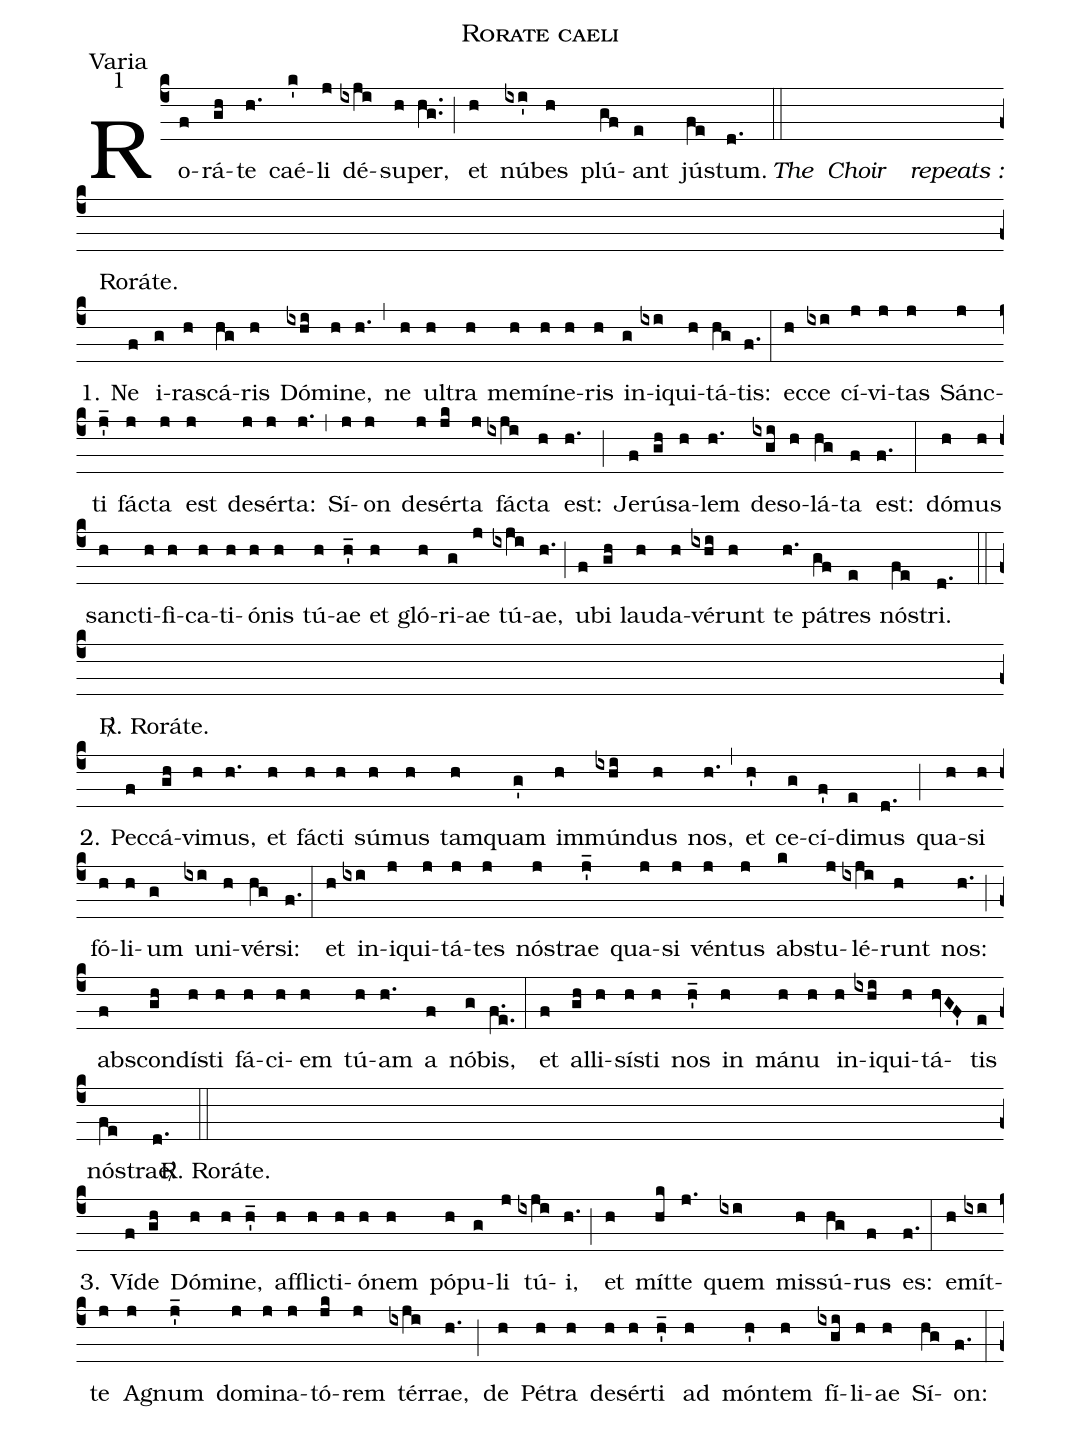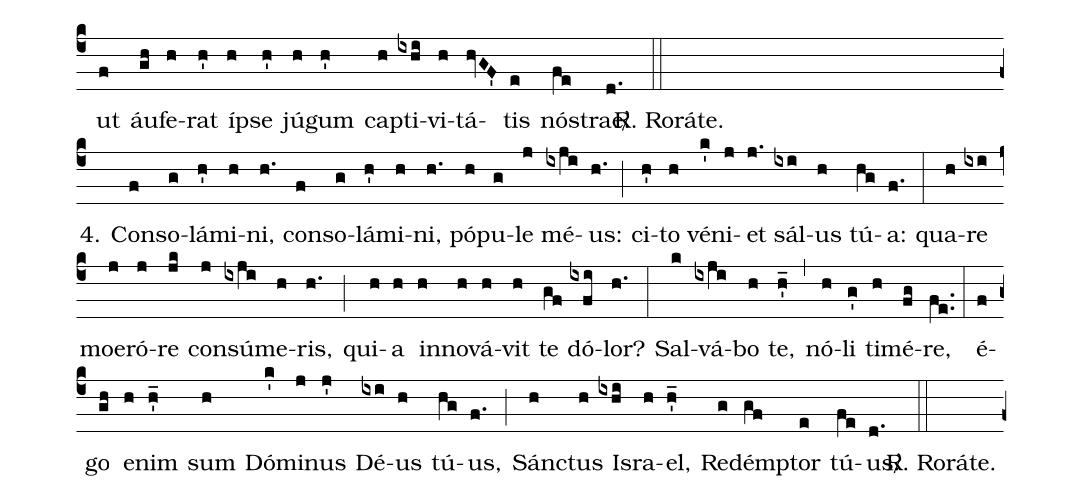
name:Rorate caeli;
office-part:Varia;
mode:1;
%%
(c4)Ro(f)rá(gh)te(h.) caé(k')li(j) dé(ixji)su(h)per,(hg..) (;) et(h) nú(ixi')bes(h) plú(gf)ant(e) jús(fe)tum.(d.) (::) <i>The</i>() <i>Choir</i>() <i>repeats :</i>() Roráte.() (Z)
1. Ne(f) i(g)ra(h)scá(hg)ris(h) Dó(ixhi)mi(h)ne,(h.) (,) ne(h) ul(h)tra(h) me(h)mí(h)ne(h)ris(h) in(g)i(ixi)qui(h)tá(hg)tis:(f.) (:) ec(h)ce(ixi) cí(j)vi(j)tas(j) Sánc(j)ti(j_') fác(j)ta(j) est(j) de(j)sér(j)ta:(j.) (,) Sí(j)on(j) de(j)sér(jk)ta(j) fác(ixji)ta(h) est:(h.) (;) Je(f)rú(gh)sa(h)lem(h.) de(ixgi)so(h)lá(hg)ta(f) est:(f.) (:) dó(h)mus(h) sanc(h)ti(h)fi(h)ca(h)ti(h)ó(h)nis(h) tú(h)ae(h_') et(h) gló(h)ri(g)ae(j) tú(ixji)ae,(h.) (;) u(f)bi(gh) lau(h)da(h)vé(ixhi)runt(h) te(h.) pát(gf)res(e) nós(fe)tri.(d.) (::)
<sp>R/</sp>. Roráte.() (Z)

2. Pec(f)cá(gh)vi(h)mus,(h.) et(h) fác(h)ti(h) sú(h)mus(h) tam(h)quam(g') im(h)mún(ixhi)dus(h) nos,(h.) (,) et(h') ce(g)cí(f')di(e)mus(d.) (;) qua(h)si(h) fó(h)li(h)um(g) u(ixi)ni(h)vér(hg)si:(f.) (:) et(h) in(ixi)i(j)qui(j)tá(j)tes(j) nós(j)trae(j_') qua(j)si(j) vén(j)tus(j) ab(k)stu(j)lé(ixji)runt(h) nos:(h.) (;) abs(f)con(gh)dí(h)sti(h) fá(h)ci(h)em(h) tú(h)am(h.) a(f) nó(g)bis,(f.e.) (:) et(f) al(gh)li(h)sí(h)sti(h) nos(h_') in(h) má(h)nu(h) in(h)i(ixhi)qui(h)tá(hvGF')tis(e) nós(fe)trae.(d.) (::)
<sp>R/</sp>. Roráte.() (Z)

3. Ví(f)de(gh) Dó(h)mi(h)ne,(h_') af(h)flic(h)ti(h)ó(h)nem(h) pó(h)pu(g)li(j) tú(ixji)i,(h.) (;) et(h) mít(hk)te(j.) quem(ixi) mis(h)sú(hg)rus(f) es:(f.) (:) e(h)mít(ixi)te(j) Ag(j)num(j_') do(j)mi(j)na(j)tó(jk)rem(j) tér(ixji)rae,(h.) (;) de(h) Pét(h)ra(h) de(h)sér(h)ti(h_') ad(h) món(h')tem(h) fí(ixgi)li(h)ae(h) Sí(hg)on:(f.) (:) ut(f) áu(gh)fe(h)rat(h') íp(h)se(h') jú(h)gum(h') cap(h)ti(ixhi)vi(h)tá(hvGF')tis(e) nós(fe)trae.(d.) (::)
<sp>R/</sp>. Roráte.() (Z)

4. Con(f)so(g)lá(h')mi(h)ni,(h.) con(f)so(g)lá(h')mi(h)ni,(h.) pó(h)pu(g)le(j) mé(ixji)us:(h.) (;) ci(h')to(h) vé(k')ni(j)et(j.) sál(ixi)us(h) tú(hg)a:(f.) (:) qua(h)re(ixi) moe(j)ró(j)re(jk) con(j)sú(ixji)me(h)ris,(h.) (;) qui(h)a(h) in(h)no(h)vá(h)vit(h) te(gf) dó(ixfi)lor?(h.) (:) Sal(k)vá(ixji)bo(h) te,(h_') (,) nó(h)li(g') ti(h)mé(fg)re,(fe..) (:) é(f)go(gh) e(h)nim(h_') sum(h) Dó(k')mi(j)nus(j') Dé(ixi)us(h) tú(hg)us,(f.) (;) Sánc(h)tus(h) Is(ixhi)ra(h)el,(h_') Re(g)démp(gf)tor(e) tú(fe)us.(d.) (::)
<sp>R/</sp>. Roráte.() (f+)
